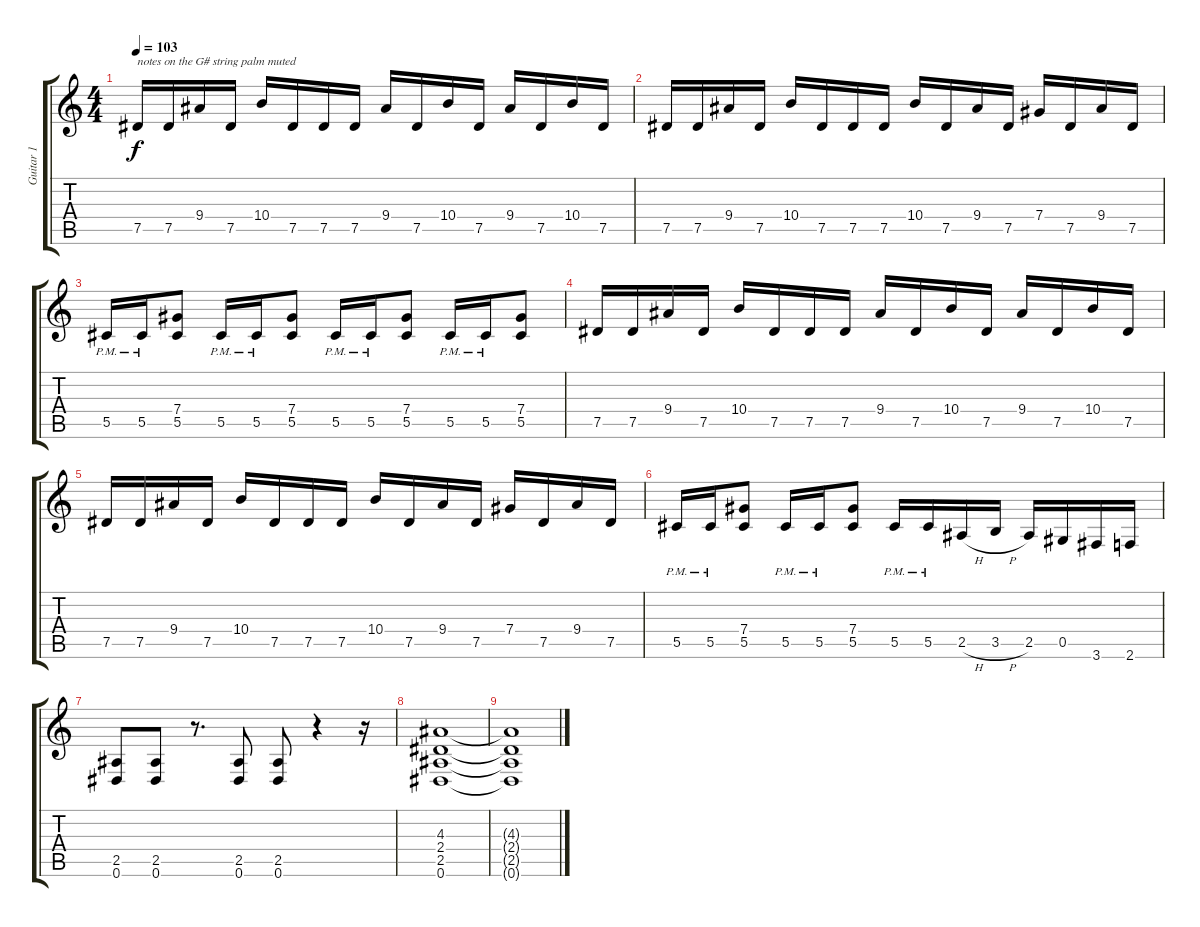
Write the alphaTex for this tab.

\track ("Guitar 1" "Guitar 1") {instrument distortionguitar}
\staff {score tabs}
\tuning (Eb4 Bb3 Gb3 Db3 Ab2 Eb2) {hide}
\ts (4 4)
\tempo 103
\clef g2
\ks c
7.5.16{txt "notes on the G# string palm muted" dy f} 7.5.16 9.4.16 7.5.16 10.4.16 7.5.16 7.5.16 7.5.16 9.4.16 7.5.16 10.4.16 7.5.16 9.4.16 7.5.16 10.4.16 7.5.16 |
7.5.16 7.5.16 9.4.16 7.5.16 10.4.16 7.5.16 7.5.16 7.5.16 10.4.16 7.5.16 9.4.16 7.5.16 7.4.16 7.5.16 9.4.16 7.5.16 |
5.5{pm}.16 5.5{pm}.16 (7.4 5.5).8 5.5{pm}.16 5.5{pm}.16 (7.4 5.5).8 5.5{pm}.16 5.5{pm}.16 (7.4 5.5).8 5.5{pm}.16 5.5{pm}.16 (7.4 5.5).8 |
7.5.16 7.5.16 9.4.16 7.5.16 10.4.16 7.5.16 7.5.16 7.5.16 9.4.16 7.5.16 10.4.16 7.5.16 9.4.16 7.5.16 10.4.16 7.5.16 |
7.5.16 7.5.16 9.4.16 7.5.16 10.4.16 7.5.16 7.5.16 7.5.16 10.4.16 7.5.16 9.4.16 7.5.16 7.4.16 7.5.16 9.4.16 7.5.16 |
5.5{pm}.16 5.5{pm}.16 (7.4 5.5).8 5.5{pm}.16 5.5{pm}.16 (7.4 5.5).8 5.5{pm}.16 5.5{pm}.16 2.5{h}.16 3.5{h}.16 2.5.16 0.5.16 3.6.16 2.6.16 |
(2.5 0.6).8 (2.5 0.6).8 r.8{d} (2.5 0.6).8 (2.5 0.6).8 r.4 r.16 |
(4.3 2.4 2.5 0.6).1 |
(4.3{t} 2.4{t} 2.5{t} 0.6{t}).1
